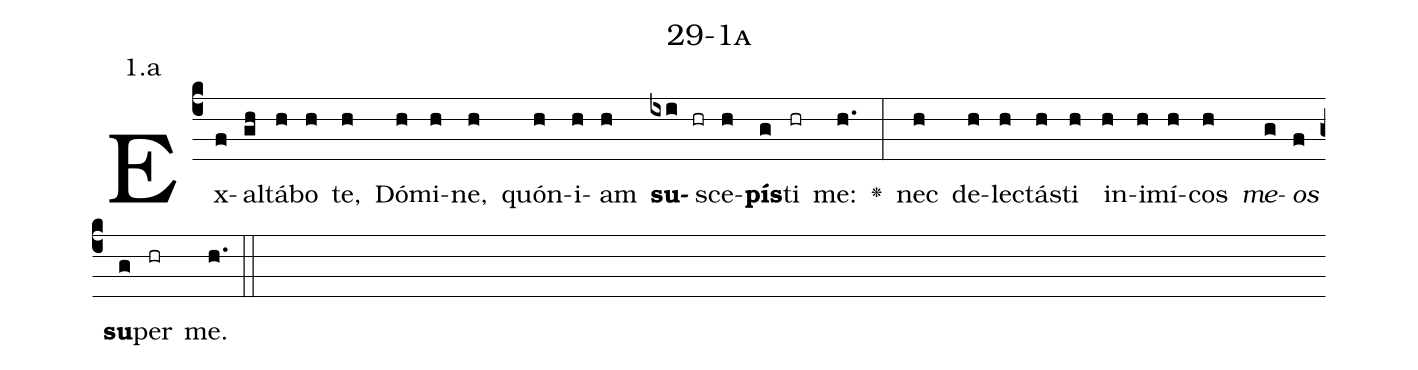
name: 29-1a;
annotation: 1.a;
%%
(c4)Ex(f)al(gh)tá(h)bo(h) te,(h) Dó(h)mi(h)ne,(h) quón(h)i(h)am(h) <b>su</b>(ixi hr)sce(h)<b>pís</b>(g)ti(hr) me:(h.) <v>\greheightstar</v>(:) nec(h) de(h)lec(h)tás(h)ti(h) in(h)i(h)mí(h)cos(h) <i>me</i>(g)<i>os</i>(f) <b>su</b>(g)per(hr) me.(h.) (::)


%E(h) u(h) o(g) u(f) a(g) e.(h.) (::)
